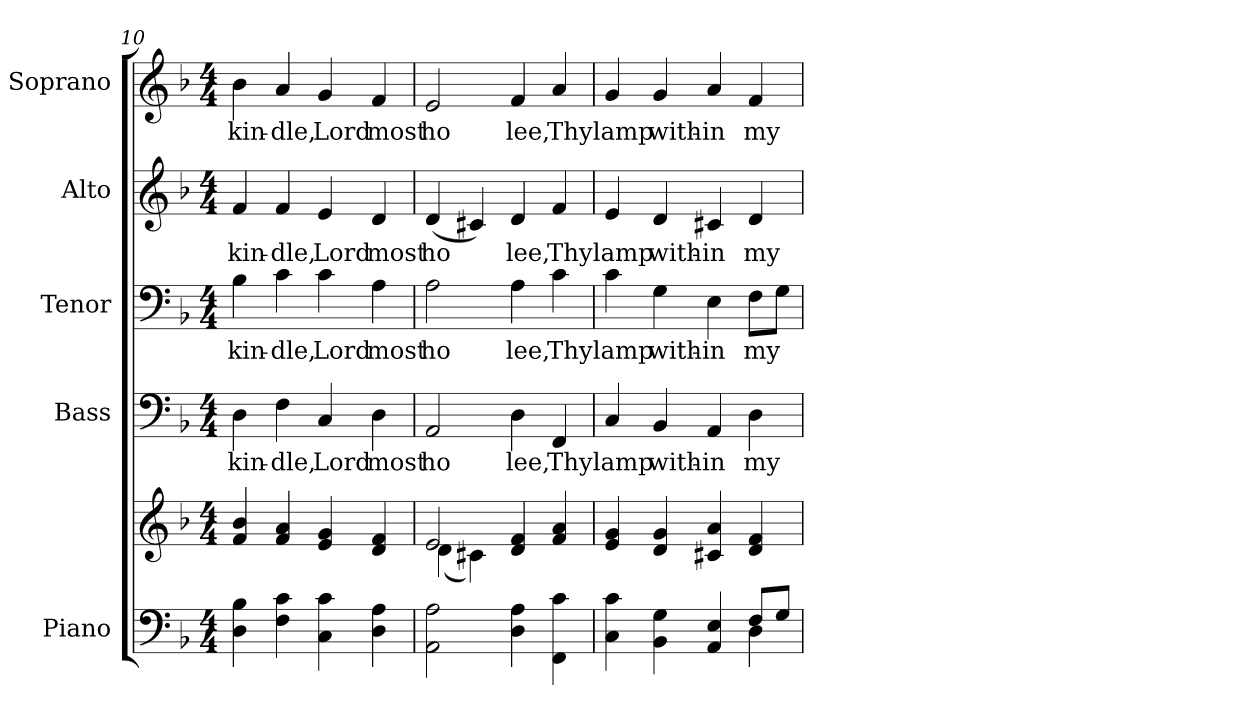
**kern	**kern	**kern	**text	**kern	**text	**kern	**text	**kern	**text
*part5	*part5	*part4	*part4	*part3	*part3	*part2	*part2	*part1	*part1
*staff6	*staff5	*staff4	*staff4	*staff3	*staff3	*staff2	*staff2	*staff1	*staff1
*I"Piano	*	*I"Bass	*	*I"Tenor	*	*I"Alto	*	*I"Soprano	*
*I'Pno.	*	*I'B.	*	*I'T.	*	*I'A.	*	*I'S.	*
*clefF4	*clefG2	*clefF4	*	*clefF4	*	*clefG2	*	*clefG2	*
*k[b-]	*k[b-]	*k[b-]	*	*k[b-]	*	*k[b-]	*	*k[b-]	*
*F:	*F:	*F:	*	*F:	*	*F:	*	*F:	*
*M4/4	*M4/4	*M4/4	*	*M4/4	*	*M4/4	*	*M4/4	*
=10	=10	=10	=10	=10	=10	=10	=10	=10	=10
!	!	!	!LO:LY:b:color=#000000	!	!	!	!	!	!
!	!	!	!	!	!LO:LY:b:color=#000000	!	!	!	!
!	!	!	!	!	!	!	!LO:LY:b:color=#000000	!	!
!	!	!	!	!	!	!	!	!	!LO:LY:b:color=#000000
4Di\ 4B-i	4fi/ 4b-i	4Di\	kin-	4B-i\	kin-	4fi/	kin-	4b-i\	kin-
!	!	!	!LO:LY:b:color=#000000	!	!	!	!	!	!
!	!	!	!	!	!LO:LY:b:color=#000000	!	!	!	!
!	!	!	!	!	!	!	!LO:LY:b:color=#000000	!	!
!	!	!	!	!	!	!	!	!	!LO:LY:b:color=#000000
4Fi\ 4ci	4fi/ 4ai	4Fi\	-dle,	4ci\	-dle,	4fi/	-dle,	4ai/	-dle,
!	!	!	!LO:LY:b:color=#000000	!	!	!	!	!	!
!	!	!	!	!	!LO:LY:b:color=#000000	!	!	!	!
!	!	!	!	!	!	!	!LO:LY:b:color=#000000	!	!
!	!	!	!	!	!	!	!	!	!LO:LY:b:color=#000000
4Ci\ 4ci	4ei/ 4gi	4Ci/	Lord	4ci\	Lord	4ei/	Lord	4gi/	Lord
!	!	!	!LO:LY:b:color=#000000	!	!	!	!	!	!
!	!	!	!	!	!LO:LY:b:color=#000000	!	!	!	!
!	!	!	!	!	!	!	!LO:LY:b:color=#000000	!	!
!	!	!	!	!	!	!	!	!	!LO:LY:b:color=#000000
4Di\ 4Ai	4di/ 4fi	4Di\	most	4Ai\	most	4di/	most	4fi/	most
!!LO:PB:g=z
=11	=11	=11	=11	=11	=11	=11	=11	=11	=11
*	*^	*	*	*	*	*	*	*	*
!	!	!	!	!LO:LY:b:color=#000000	!	!	!	!	!	!
!	!	!	!	!	!	!LO:LY:b:color=#000000	!	!	!	!
!	!	!	!	!	!	!	!	!LO:LY:b:color=#000000	!	!
!	!	!	!	!	!	!	!	!	!	!LO:LY:b:color=#000000
2AAi\ 2Ai	2ei/	(4di\	2AAi/	ho	2Ai\	ho	(4di/	ho	2ei/	ho
.	.	4c#Xi\)	.	.	.	.	4c#Xi/)	.	.	.
!	!	!	!	!LO:LY:b:color=#000000	!	!	!	!	!	!
!	!	!	!	!	!	!LO:LY:b:color=#000000	!	!	!	!
!	!	!	!	!	!	!	!	!LO:LY:b:color=#000000	!	!
!	!	!	!	!	!	!	!	!	!	!LO:LY:b:color=#000000
4Di\ 4Ai	4di/ 4fi	2ryy	4Di\	lee,	4Ai\	lee,	4di/	lee,	4fi/	lee,
!	!	!	!	!LO:LY:b:color=#000000	!	!	!	!	!	!
!	!	!	!	!	!	!LO:LY:b:color=#000000	!	!	!	!
!	!	!	!	!	!	!	!	!LO:LY:b:color=#000000	!	!
!	!	!	!	!	!	!	!	!	!	!LO:LY:b:color=#000000
4FFi\ 4ci	4fi/ 4ai	.	4FFi/	Thy	4ci\	Thy	4fi/	Thy	4ai/	Thy
*	*v	*v	*	*	*	*	*	*	*	*
=12	=12	=12	=12	=12	=12	=12	=12	=12	=12
*^	*	*	*	*	*	*	*	*	*
!	!	!	!	!LO:LY:b:color=#000000	!	!	!	!	!	!
!	!	!	!	!	!	!LO:LY:b:color=#000000	!	!	!	!
!	!	!	!	!	!	!	!	!LO:LY:b:color=#000000	!	!
!	!	!	!	!	!	!	!	!	!	!LO:LY:b:color=#000000
4Ci\ 4ci	2ryy	4ei/ 4gi	4Ci/	lamp	4ci\	lamp	4ei/	lamp	4gi/	lamp
!	!	!	!	!LO:LY:b:color=#000000	!	!	!	!	!	!
!	!	!	!	!	!	!LO:LY:b:color=#000000	!	!	!	!
!	!	!	!	!	!	!	!	!LO:LY:b:color=#000000	!	!
!	!	!	!	!	!	!	!	!	!	!LO:LY:b:color=#000000
4BB-i\ 4Gi	.	4di/ 4gi	4BB-i/	with-	4Gi\	with-	4di/	with-	4gi/	with-
!	!	!	!	!LO:LY:b:color=#000000	!	!	!	!	!	!
!	!	!	!	!	!	!LO:LY:b:color=#000000	!	!	!	!
!	!	!	!	!	!	!	!	!LO:LY:b:color=#000000	!	!
!	!	!	!	!	!	!	!	!	!	!LO:LY:b:color=#000000
4AAi/ 4Ei	4ryy	4c#Xi/ 4ai	4AAi/	-in	4Ei\	-in	4c#Xi/	-in	4ai/	-in
!	!	!	!	!LO:LY:b:color=#000000	!	!	!	!	!	!
!	!	!	!	!	!	!LO:LY:b:color=#000000	!	!	!	!
!	!	!	!	!	!	!	!	!LO:LY:b:color=#000000	!	!
!	!	!	!	!	!	!	!	!	!	!LO:LY:b:color=#000000
8Fi/L	4Di\	4di/ 4fi	4Di\	my	8Fi\L	my	4di/	my	4fi/	my
8Gi/J	.	.	.	.	8Gi\J	.	.	.	.	.
*v	*v	*	*	*	*	*	*	*	*	*
=	=	=	=	=	=	=	=	=	=
*-	*-	*-	*-	*-	*-	*-	*-	*-	*-
